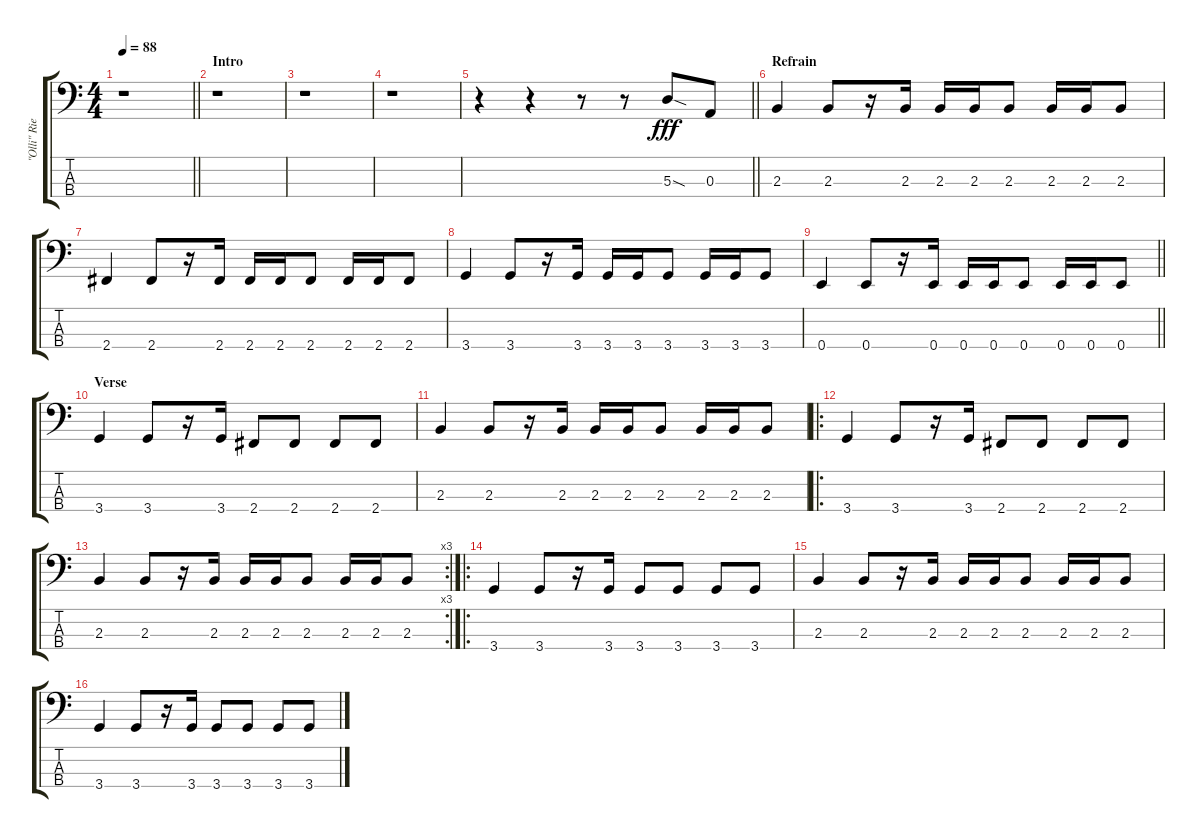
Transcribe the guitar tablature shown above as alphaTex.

\track ("\"Olli\" Riedel" "\"Olli\" Rie") {instrument electricbassfinger}
\staff {score tabs}
\tuning (G2 D2 A1 E1) {hide}
\ts (4 4)
\tempo 88
\clef f4
\barLineRight lightlight
\ks c
r.1{dy fff instrument electricbassfinger} |
\section ("" "Intro")
r.1 |
r.1 |
r.1 |
\barLineRight lightlight
r.4 r.4 r.8 r.8 5.3{sod}.8 0.3.8 |
\section ("" "Refrain")
2.3.4 2.3.8 r.16 2.3.16 2.3.16 2.3.16 2.3.8 2.3.16 2.3.16 2.3.8 |
2.4.4 2.4.8 r.16 2.4.16 2.4.16 2.4.16 2.4.8 2.4.16 2.4.16 2.4.8 |
3.4.4 3.4.8 r.16 3.4.16 3.4.16 3.4.16 3.4.8 3.4.16 3.4.16 3.4.8 |
\barLineRight lightlight
0.4.4 0.4.8 r.16 0.4.16 0.4.16 0.4.16 0.4.8 0.4.16 0.4.16 0.4.8 |
\section ("" "Verse")
3.4.4 3.4.8 r.16 3.4.16 2.4.8 2.4.8 2.4.8 2.4.8 |
2.3.4 2.3.8 r.16 2.3.16 2.3.16 2.3.16 2.3.8 2.3.16 2.3.16 2.3.8 |
\ro
3.4.4 3.4.8 r.16 3.4.16 2.4.8 2.4.8 2.4.8 2.4.8 |
\rc 3
2.3.4 2.3.8 r.16 2.3.16 2.3.16 2.3.16 2.3.8 2.3.16 2.3.16 2.3.8 |
\ro
3.4.4 3.4.8 r.16 3.4.16 3.4.8 3.4.8 3.4.8 3.4.8 |
2.3.4 2.3.8 r.16 2.3.16 2.3.16 2.3.16 2.3.8 2.3.16 2.3.16 2.3.8 |
3.4.4 3.4.8 r.16 3.4.16 3.4.8 3.4.8 3.4.8 3.4.8
